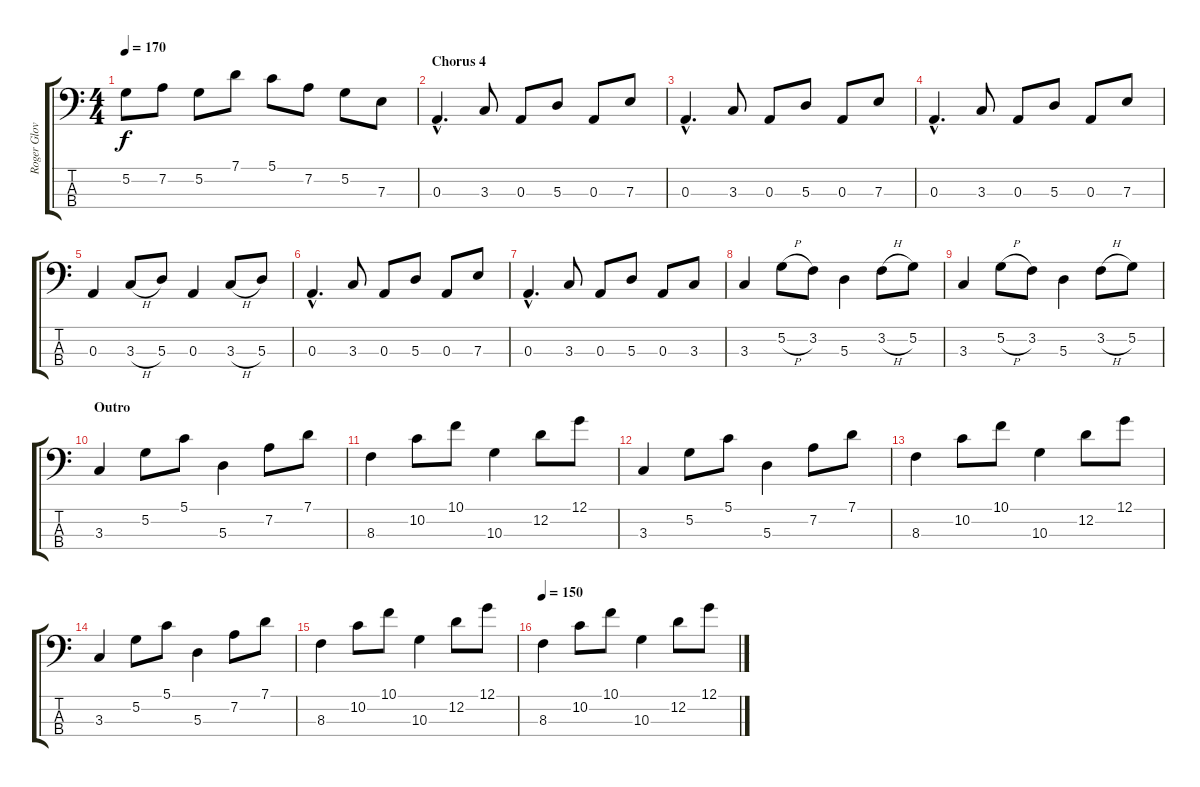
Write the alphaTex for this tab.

\track ("Roger Glover" "Roger Glov") {instrument electricbassfinger}
\staff {score tabs}
\tuning (G2 D2 A1 E1) {hide}
\ts (4 4)
\tempo 170
\clef f4
\ks c
5.2.8{dy f} 7.2.8 5.2.8 7.1.8 5.1.8 7.2.8 5.2.8 7.3.8 |
\section ("" "Chorus 4")
0.3{hac}.4{d} 3.3.8 0.3.8 5.3.8 0.3.8 7.3.8 |
0.3{hac}.4{d} 3.3.8 0.3.8 5.3.8 0.3.8 7.3.8 |
0.3{hac}.4{d} 3.3.8 0.3.8 5.3.8 0.3.8 7.3.8 |
0.3.4 3.3{h}.8 5.3.8 0.3.4 3.3{h}.8 5.3.8 |
0.3{hac}.4{d} 3.3.8 0.3.8 5.3.8 0.3.8 7.3.8 |
0.3{hac}.4{d} 3.3.8 0.3.8 5.3.8 0.3.8 3.3.8 |
3.3.4 5.2{h}.8 3.2.8 5.3.4 3.2{h}.8 5.2.8 |
3.3.4 5.2{h}.8 3.2.8 5.3.4 3.2{h}.8 5.2.8 |
\section ("" "Outro")
3.3.4 5.2.8 5.1.8 5.3.4 7.2.8 7.1.8 |
8.3.4 10.2.8 10.1.8 10.3.4 12.2.8 12.1.8 |
3.3.4 5.2.8 5.1.8 5.3.4 7.2.8 7.1.8 |
8.3.4 10.2.8 10.1.8 10.3.4 12.2.8 12.1.8 |
3.3.4 5.2.8 5.1.8 5.3.4 7.2.8 7.1.8 |
8.3.4 10.2.8 10.1.8 10.3.4 12.2.8 12.1.8 |
\tempo 150
8.3.4 10.2.8 10.1.8 10.3.4 12.2.8 12.1.8
